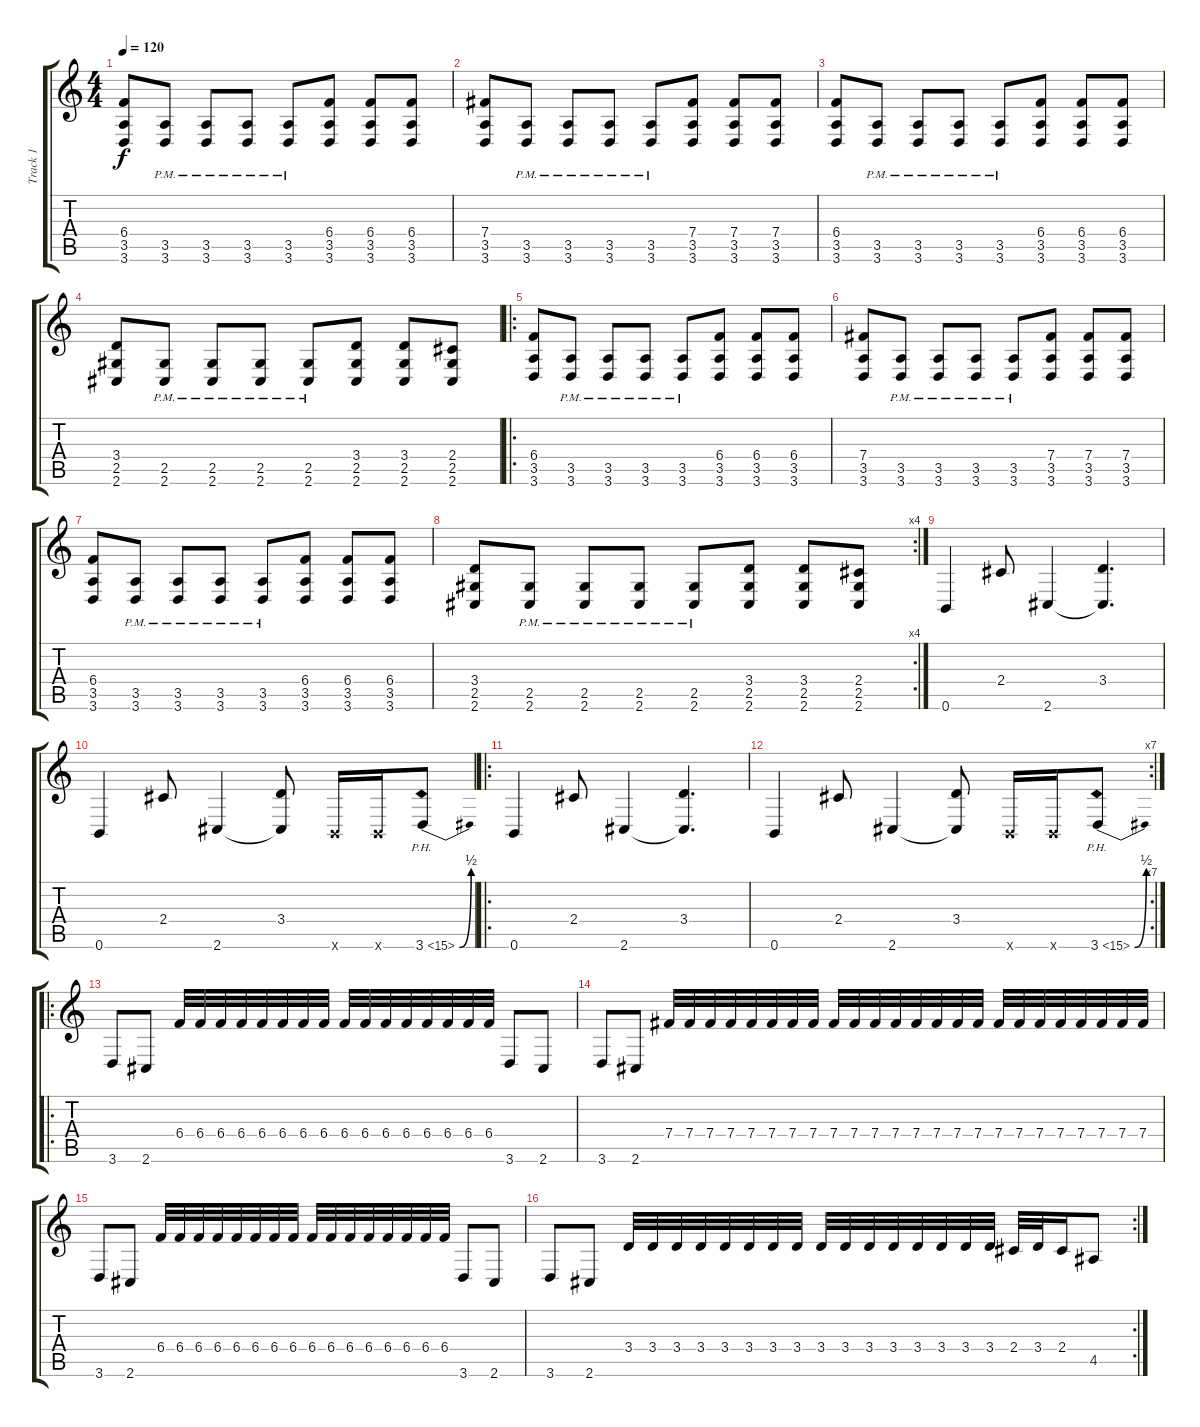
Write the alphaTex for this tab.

\track ("Track 1" "Track 1") {instrument overdrivenguitar}
\staff {score tabs}
\tuning (Db4 Ab3 E3 B2 Gb2 B1) {hide}
\ts (4 4)
\tempo 120
\clef g2
\ks c
(6.4 3.5 3.6).8{dy f} (3.5{pm} 3.6{pm}).8 (3.5{pm} 3.6{pm}).8 (3.5{pm} 3.6{pm}).8 (3.5{pm} 3.6{pm}).8 (6.4 3.5 3.6).8 (6.4 3.5 3.6).8 (6.4 3.5 3.6).8 |
(7.4 3.5 3.6).8 (3.5{pm} 3.6{pm}).8 (3.5{pm} 3.6{pm}).8 (3.5{pm} 3.6{pm}).8 (3.5{pm} 3.6{pm}).8 (7.4 3.5 3.6).8 (7.4 3.5 3.6).8 (7.4 3.5 3.6).8 |
(6.4 3.5 3.6).8 (3.5{pm} 3.6{pm}).8 (3.5{pm} 3.6{pm}).8 (3.5{pm} 3.6{pm}).8 (3.5{pm} 3.6{pm}).8 (6.4 3.5 3.6).8 (6.4 3.5 3.6).8 (6.4 3.5 3.6).8 |
(3.4 2.5 2.6).8 (2.5{pm} 2.6).8 (2.5{pm} 2.6{pm}).8 (2.5{pm} 2.6{pm}).8 (2.5{pm} 2.6{pm}).8 (3.4 2.5 2.6).8 (3.4 2.5 2.6).8 (2.4 2.5 2.6).8 |
\ro
(6.4 3.5 3.6).8 (3.5{pm} 3.6{pm}).8 (3.5{pm} 3.6{pm}).8 (3.5{pm} 3.6{pm}).8 (3.5{pm} 3.6{pm}).8 (6.4 3.5 3.6).8 (6.4 3.5 3.6).8 (6.4 3.5 3.6).8 |
(7.4 3.5 3.6).8 (3.5{pm} 3.6{pm}).8 (3.5{pm} 3.6{pm}).8 (3.5{pm} 3.6{pm}).8 (3.5{pm} 3.6{pm}).8 (7.4 3.5 3.6).8 (7.4 3.5 3.6).8 (7.4 3.5 3.6).8 |
(6.4 3.5 3.6).8 (3.5{pm} 3.6{pm}).8 (3.5{pm} 3.6{pm}).8 (3.5{pm} 3.6{pm}).8 (3.5{pm} 3.6{pm}).8 (6.4 3.5 3.6).8 (6.4 3.5 3.6).8 (6.4 3.5 3.6).8 |
\rc 4
(3.4 2.5 2.6).8 (2.5{pm} 2.6).8 (2.5{pm} 2.6{pm}).8 (2.5{pm} 2.6{pm}).8 (2.5{pm} 2.6{pm}).8 (3.4 2.5 2.6).8 (3.4 2.5 2.6).8 (2.4 2.5 2.6).8 |
0.6.4 2.4.8 2.6.4 (3.4 2.6{t}).4{d} |
0.6.4 2.4.8 2.6.4 (3.4 2.6{t}).8 0.6{x}.16 0.6{x}.16 3.6{be (bend 0 0 60 2) ph 12}.8 |
\ro
0.6.4 2.4.8 2.6.4 (3.4 2.6{t}).4{d} |
\rc 7
0.6.4 2.4.8 2.6.4 (3.4 2.6{t}).8 0.6{x}.16 0.6{x}.16 3.6{be (bend 0 0 60 2) ph 12}.8 |
\ro
3.6.8 2.6.8 6.4.32 6.4.32 6.4.32 6.4.32 6.4.32 6.4.32 6.4.32 6.4.32 6.4.32 6.4.32 6.4.32 6.4.32 6.4.32 6.4.32 6.4.32 6.4.32 3.6.8 2.6.8 |
3.6.8 2.6.8 7.4.32 7.4.32 7.4.32 7.4.32 7.4.32 7.4.32 7.4.32 7.4.32 7.4.32 7.4.32 7.4.32 7.4.32 7.4.32 7.4.32 7.4.32 7.4.32 7.4.32 7.4.32 7.4.32 7.4.32 7.4.32 7.4.32 7.4.32 7.4.32 |
3.6.8 2.6.8 6.4.32 6.4.32 6.4.32 6.4.32 6.4.32 6.4.32 6.4.32 6.4.32 6.4.32 6.4.32 6.4.32 6.4.32 6.4.32 6.4.32 6.4.32 6.4.32 3.6.8 2.6.8 |
\rc 2
3.6.8 2.6.8 3.4.32 3.4.32 3.4.32 3.4.32 3.4.32 3.4.32 3.4.32 3.4.32 3.4.32 3.4.32 3.4.32 3.4.32 3.4.32 3.4.32 3.4.32 3.4.32 2.4.32 3.4.32 2.4.16 4.5.8
